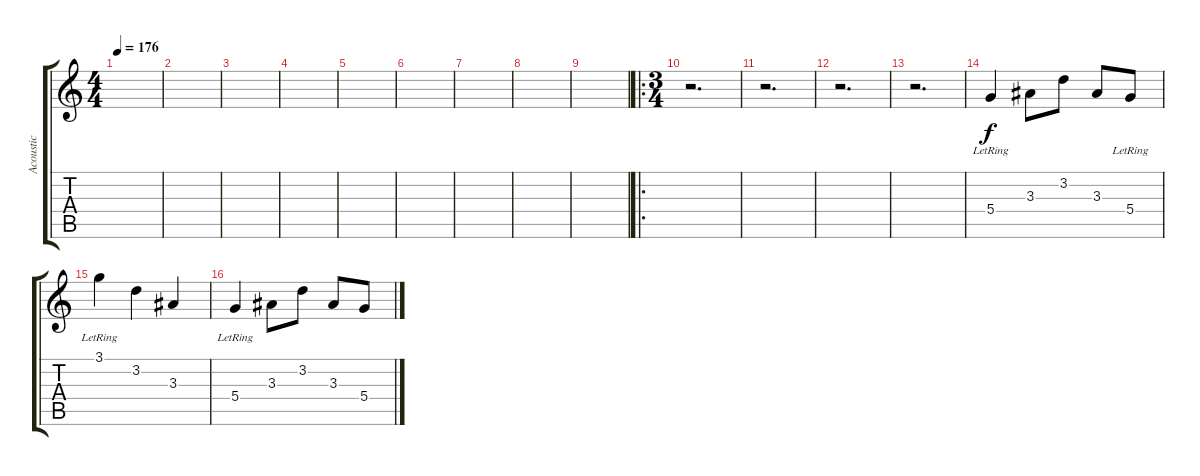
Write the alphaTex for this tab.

\track ("Acoustic" "Acoustic") {instrument acousticguitarsteel}
\staff {score tabs}
\tuning (E4 B3 G3 D3 A2 E2) {hide}
\ts (4 4)
\tempo 176
\clef g2
\ks c
|
|
|
|
|
|
|
|
|
\ro
\ts (3 4)
r.2{d} |
r.2{d} |
r.2{d} |
r.2{d} |
5.4{lr}.4 3.3.8 3.2.8 3.3.8 5.4{lr}.8 |
3.1{lr}.4 3.2.4 3.3.4 |
5.4{lr}.4 3.3.8 3.2.8 3.3.8 5.4.8
